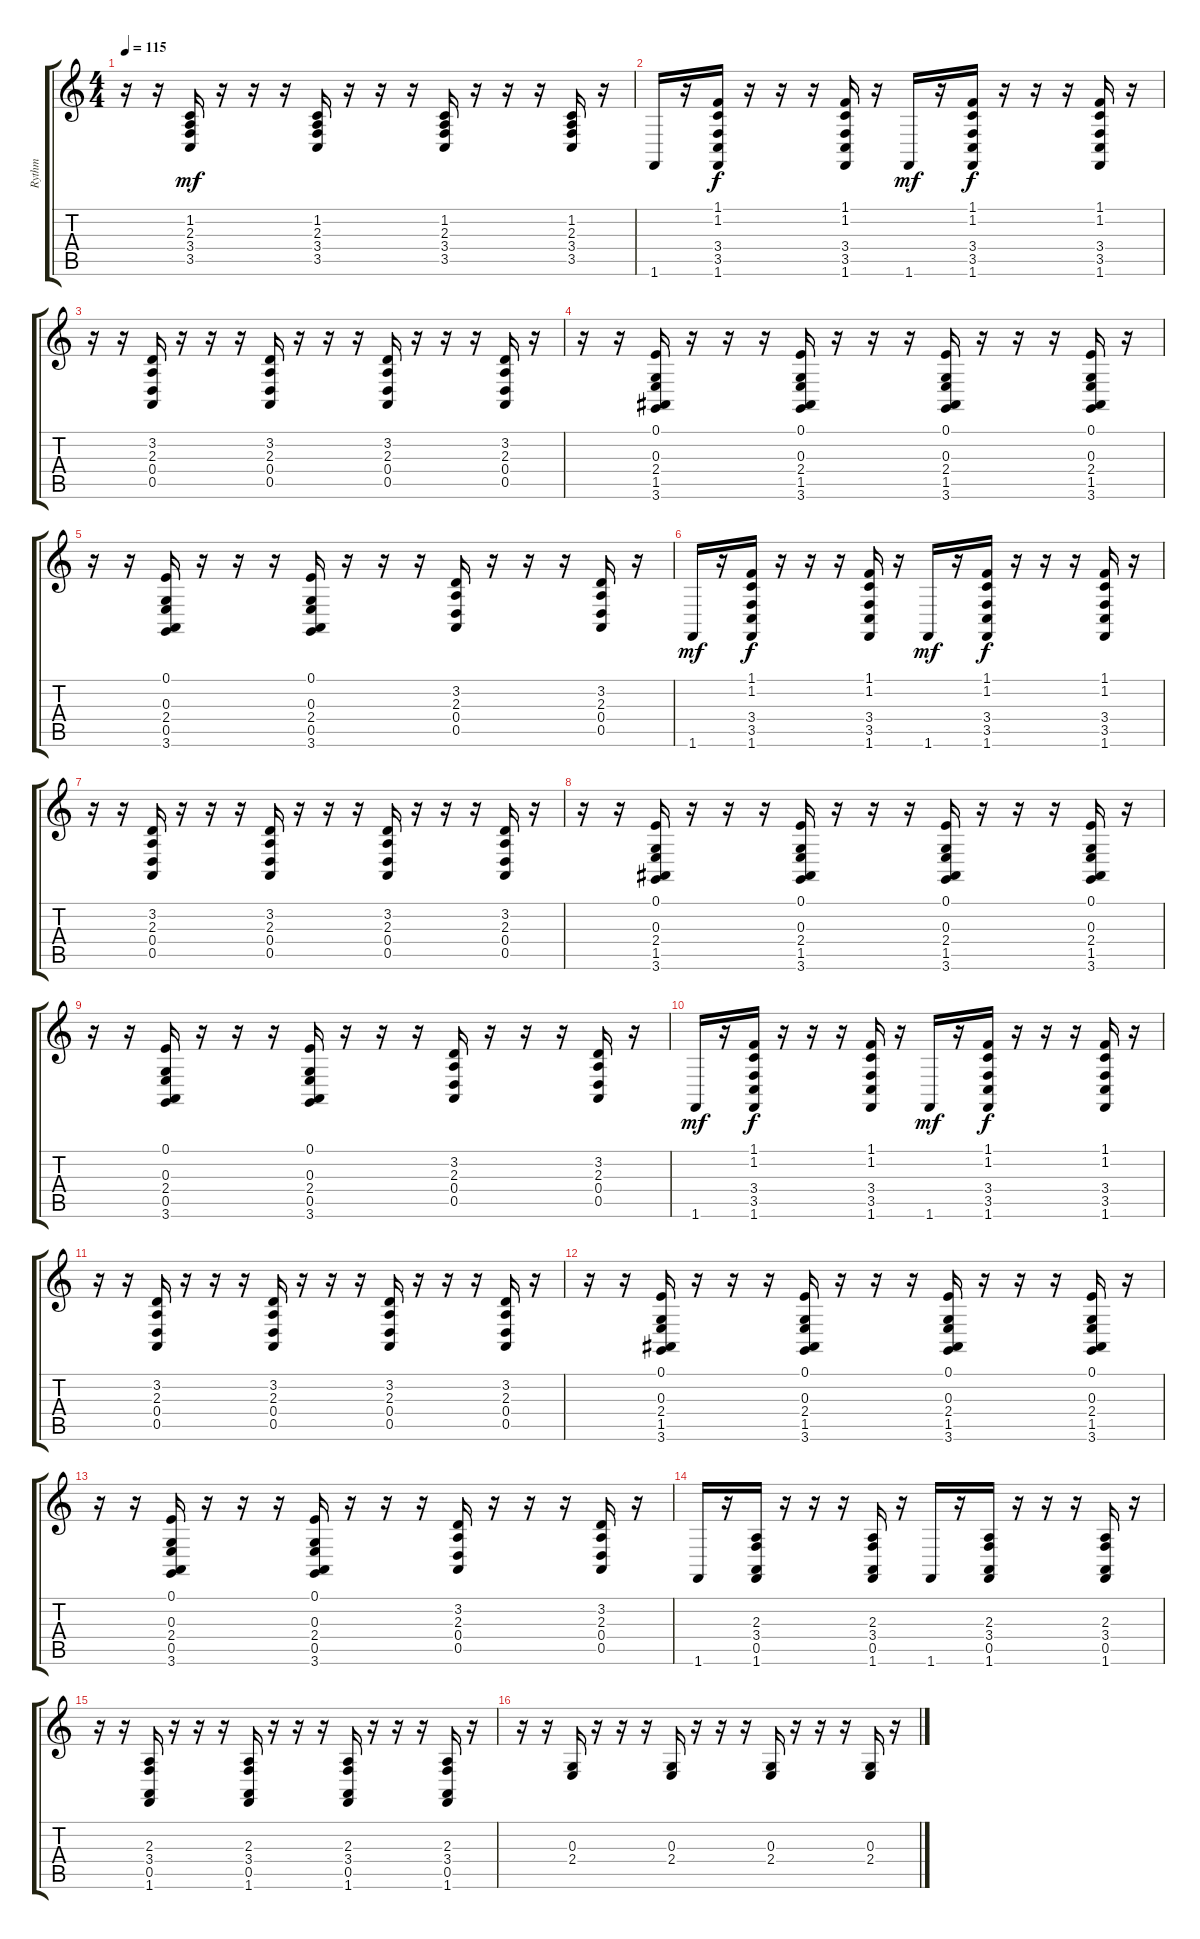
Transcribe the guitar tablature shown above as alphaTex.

\track ("Rythm" "Rythm") {instrument lead3calliope}
\staff {score tabs}
\tuning (E4 B3 G3 D3 A2 E2) {hide}
\ts (4 4)
\tempo 115
\clef g2
\ks c
r.16{dy f} r.16 (1.2 2.3 3.4 3.5).16{dy mf} r.16 r.16 r.16 (1.2 2.3 3.4 3.5).16 r.16 r.16 r.16 (1.2 2.3 3.4 3.5).16 r.16 r.16 r.16 (1.2 2.3 3.4 3.5).16 r.16 |
1.6.16 r.16 (1.1 1.2 3.4 3.5 1.6).16{dy f} r.16 r.16 r.16 (1.1 1.2 3.4 3.5 1.6).16 r.16 1.6.16{dy mf} r.16 (1.1 1.2 3.4 3.5 1.6).16{dy f} r.16 r.16 r.16 (1.1 1.2 3.4 3.5 1.6).16 r.16 |
r.16 r.16 (3.2 2.3 0.4 0.5).16 r.16 r.16 r.16 (3.2 2.3 0.4 0.5).16 r.16 r.16 r.16 (3.2 2.3 0.4 0.5).16 r.16 r.16 r.16 (3.2 2.3 0.4 0.5).16 r.16 |
r.16 r.16 (0.1 0.3 2.4 1.5 3.6).16 r.16 r.16 r.16 (0.1 0.3 2.4 1.5 3.6).16 r.16 r.16 r.16 (0.1 0.3 2.4 1.5 3.6).16 r.16 r.16 r.16 (0.1 0.3 2.4 1.5 3.6).16 r.16 |
r.16 r.16 (0.1 0.3 2.4 0.5 3.6).16 r.16 r.16 r.16 (0.1 0.3 2.4 0.5 3.6).16 r.16 r.16 r.16 (3.2 2.3 0.4 0.5).16 r.16 r.16 r.16 (3.2 2.3 0.4 0.5).16 r.16 |
1.6.16{dy mf} r.16 (1.1 1.2 3.4 3.5 1.6).16{dy f} r.16 r.16 r.16 (1.1 1.2 3.4 3.5 1.6).16 r.16 1.6.16{dy mf} r.16 (1.1 1.2 3.4 3.5 1.6).16{dy f} r.16 r.16 r.16 (1.1 1.2 3.4 3.5 1.6).16 r.16 |
r.16 r.16 (3.2 2.3 0.4 0.5).16 r.16 r.16 r.16 (3.2 2.3 0.4 0.5).16 r.16 r.16 r.16 (3.2 2.3 0.4 0.5).16 r.16 r.16 r.16 (3.2 2.3 0.4 0.5).16 r.16 |
r.16 r.16 (0.1 0.3 2.4 1.5 3.6).16 r.16 r.16 r.16 (0.1 0.3 2.4 1.5 3.6).16 r.16 r.16 r.16 (0.1 0.3 2.4 1.5 3.6).16 r.16 r.16 r.16 (0.1 0.3 2.4 1.5 3.6).16 r.16 |
r.16 r.16 (0.1 0.3 2.4 0.5 3.6).16 r.16 r.16 r.16 (0.1 0.3 2.4 0.5 3.6).16 r.16 r.16 r.16 (3.2 2.3 0.4 0.5).16 r.16 r.16 r.16 (3.2 2.3 0.4 0.5).16 r.16 |
1.6.16{dy mf} r.16 (1.1 1.2 3.4 3.5 1.6).16{dy f} r.16 r.16 r.16 (1.1 1.2 3.4 3.5 1.6).16 r.16 1.6.16{dy mf} r.16 (1.1 1.2 3.4 3.5 1.6).16{dy f} r.16 r.16 r.16 (1.1 1.2 3.4 3.5 1.6).16 r.16 |
r.16 r.16 (3.2 2.3 0.4 0.5).16 r.16 r.16 r.16 (3.2 2.3 0.4 0.5).16 r.16 r.16 r.16 (3.2 2.3 0.4 0.5).16 r.16 r.16 r.16 (3.2 2.3 0.4 0.5).16 r.16 |
r.16 r.16 (0.1 0.3 2.4 1.5 3.6).16 r.16 r.16 r.16 (0.1 0.3 2.4 1.5 3.6).16 r.16 r.16 r.16 (0.1 0.3 2.4 1.5 3.6).16 r.16 r.16 r.16 (0.1 0.3 2.4 1.5 3.6).16 r.16 |
r.16 r.16 (0.1 0.3 2.4 0.5 3.6).16 r.16 r.16 r.16 (0.1 0.3 2.4 0.5 3.6).16 r.16 r.16 r.16 (3.2 2.3 0.4 0.5).16 r.16 r.16 r.16 (3.2 2.3 0.4 0.5).16 r.16 |
1.6.16 r.16 (2.3 3.4 0.5 1.6).16 r.16 r.16 r.16 (2.3 3.4 0.5 1.6).16 r.16 1.6.16 r.16 (2.3 3.4 0.5 1.6).16 r.16 r.16 r.16 (2.3 3.4 0.5 1.6).16 r.16 |
r.16 r.16 (2.3 3.4 0.5 1.6).16 r.16 r.16 r.16 (2.3 3.4 0.5 1.6).16 r.16 r.16 r.16 (2.3 3.4 0.5 1.6).16 r.16 r.16 r.16 (2.3 3.4 0.5 1.6).16 r.16 |
r.16 r.16 (0.3 2.4).16 r.16 r.16 r.16 (0.3 2.4).16 r.16 r.16 r.16 (0.3 2.4).16 r.16 r.16 r.16 (0.3 2.4).16 r.16
